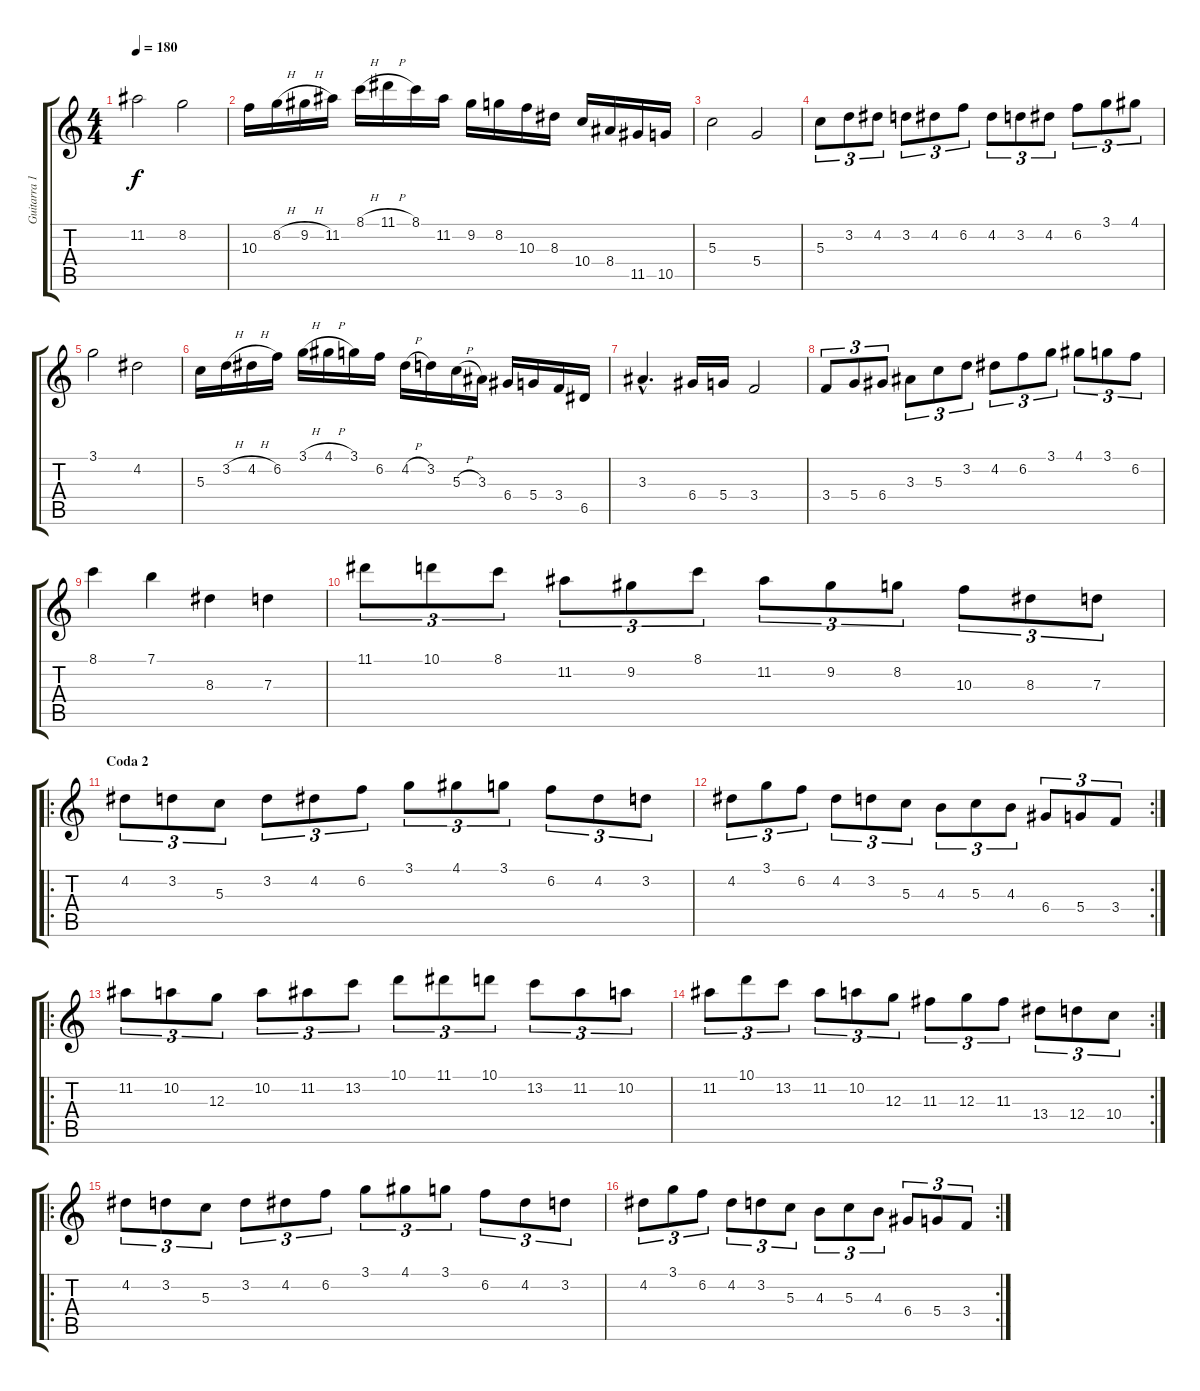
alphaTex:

\track ("Guitarra 1 (Lider 1)" "Guitarra 1") {instrument overdrivenguitar}
\staff {score tabs}
\tuning (E4 B3 G3 D3 A2 E2) {hide}
\ts (4 4)
\tempo 180
\clef g2
\ks c
11.2.2{dy f} 8.2.2 |
10.3.16 8.2{h}.16 9.2{h}.16 11.2.16 8.1{h}.16 11.1{h}.16 8.1.16 11.2.16 9.2.16 8.2.16 10.3.16 8.3.16 10.4.16 8.4.16 11.5.16 10.5.16 |
5.3.2 5.4.2 |
5.3.8{tu (3 2)} 3.2.8{tu (3 2)} 4.2.8{tu (3 2)} 3.2.8{tu (3 2)} 4.2.8{tu (3 2)} 6.2.8{tu (3 2)} 4.2.8{tu (3 2)} 3.2.8{tu (3 2)} 4.2.8{tu (3 2)} 6.2.8{tu (3 2)} 3.1.8{tu (3 2)} 4.1.8{tu (3 2)} |
3.1.2 4.2.2 |
5.3.16 3.2{h}.16 4.2{h}.16 6.2.16 3.1{h}.16 4.1{h}.16 3.1.16 6.2.16 4.2{h}.16 3.2.16 5.3{h}.16 3.3.16 6.4.16 5.4.16 3.4.16 6.5.16 |
3.3{hac}.4{d} 6.4.16 5.4.16 3.4.2 |
3.4.8{tu (3 2)} 5.4.8{tu (3 2)} 6.4.8{tu (3 2)} 3.3.8{tu (3 2)} 5.3.8{tu (3 2)} 3.2.8{tu (3 2)} 4.2.8{tu (3 2)} 6.2.8{tu (3 2)} 3.1.8{tu (3 2)} 4.1.8{tu (3 2)} 3.1.8{tu (3 2)} 6.2.8{tu (3 2)} |
8.1.4 7.1.4 8.3.4 7.3.4 |
11.1.8{tu (3 2)} 10.1.8{tu (3 2)} 8.1.8{tu (3 2)} 11.2.8{tu (3 2)} 9.2.8{tu (3 2)} 8.1.8{tu (3 2)} 11.2.8{tu (3 2)} 9.2.8{tu (3 2)} 8.2.8{tu (3 2)} 10.3.8{tu (3 2)} 8.3.8{tu (3 2)} 7.3.8{tu (3 2)} |
\ro
\section ("" "Coda 2")
4.2.8{tu (3 2)} 3.2.8{tu (3 2)} 5.3.8{tu (3 2)} 3.2.8{tu (3 2)} 4.2.8{tu (3 2)} 6.2.8{tu (3 2)} 3.1.8{tu (3 2)} 4.1.8{tu (3 2)} 3.1.8{tu (3 2)} 6.2.8{tu (3 2)} 4.2.8{tu (3 2)} 3.2.8{tu (3 2)} |
\rc 2
4.2.8{tu (3 2)} 3.1.8{tu (3 2)} 6.2.8{tu (3 2)} 4.2.8{tu (3 2)} 3.2.8{tu (3 2)} 5.3.8{tu (3 2)} 4.3.8{tu (3 2)} 5.3.8{tu (3 2)} 4.3.8{tu (3 2)} 6.4.8{tu (3 2)} 5.4.8{tu (3 2)} 3.4.8{tu (3 2)} |
\ro
11.2.8{tu (3 2)} 10.2.8{tu (3 2)} 12.3.8{tu (3 2)} 10.2.8{tu (3 2)} 11.2.8{tu (3 2)} 13.2.8{tu (3 2)} 10.1.8{tu (3 2)} 11.1.8{tu (3 2)} 10.1.8{tu (3 2)} 13.2.8{tu (3 2)} 11.2.8{tu (3 2)} 10.2.8{tu (3 2)} |
\rc 2
11.2.8{tu (3 2)} 10.1.8{tu (3 2)} 13.2.8{tu (3 2)} 11.2.8{tu (3 2)} 10.2.8{tu (3 2)} 12.3.8{tu (3 2)} 11.3.8{tu (3 2)} 12.3.8{tu (3 2)} 11.3.8{tu (3 2)} 13.4.8{tu (3 2)} 12.4.8{tu (3 2)} 10.4.8{tu (3 2)} |
\ro
4.2.8{tu (3 2)} 3.2.8{tu (3 2)} 5.3.8{tu (3 2)} 3.2.8{tu (3 2)} 4.2.8{tu (3 2)} 6.2.8{tu (3 2)} 3.1.8{tu (3 2)} 4.1.8{tu (3 2)} 3.1.8{tu (3 2)} 6.2.8{tu (3 2)} 4.2.8{tu (3 2)} 3.2.8{tu (3 2)} |
\rc 2
4.2.8{tu (3 2)} 3.1.8{tu (3 2)} 6.2.8{tu (3 2)} 4.2.8{tu (3 2)} 3.2.8{tu (3 2)} 5.3.8{tu (3 2)} 4.3.8{tu (3 2)} 5.3.8{tu (3 2)} 4.3.8{tu (3 2)} 6.4.8{tu (3 2)} 5.4.8{tu (3 2)} 3.4.8{tu (3 2)}
